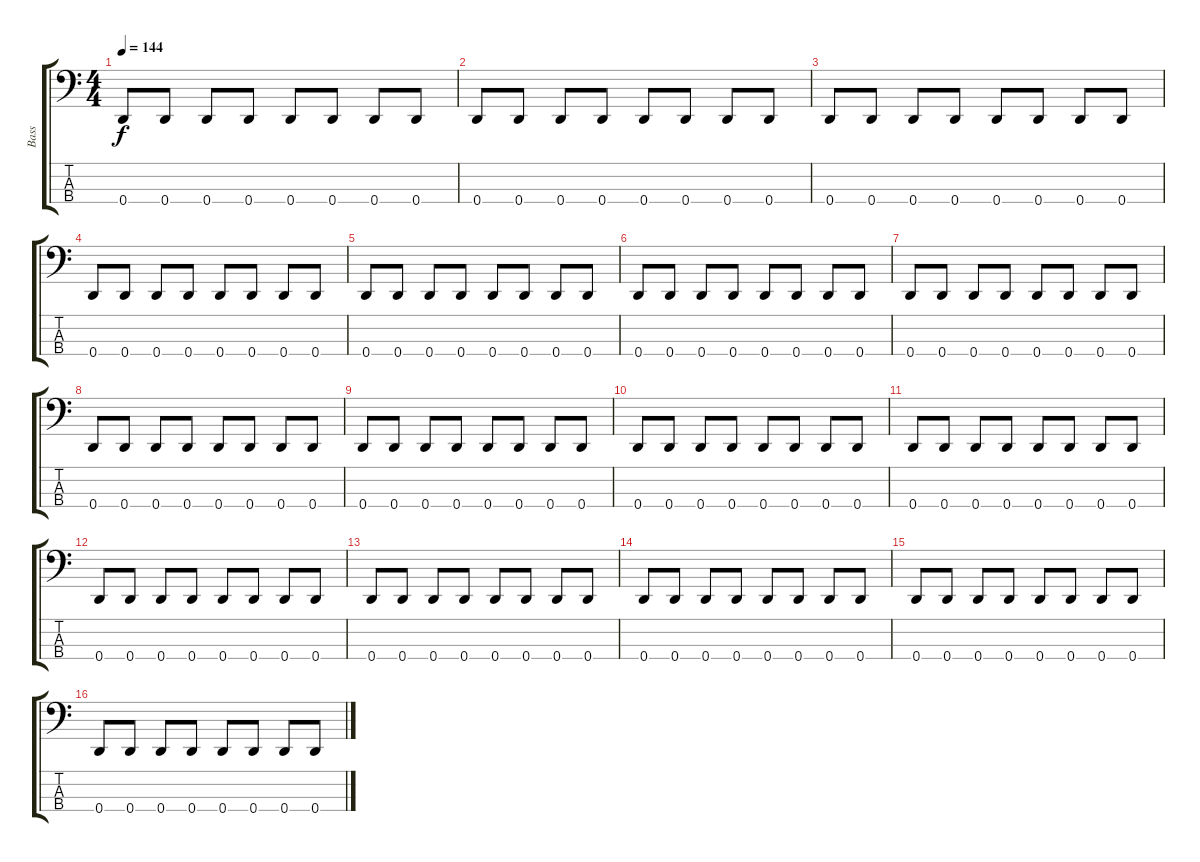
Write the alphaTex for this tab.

\track ("Bass" "Bass") {instrument electricbasspick}
\staff {score tabs}
\tuning (F2 C2 G1 D1) {hide}
\ts (4 4)
\tempo 144
\clef f4
\ks c
0.4.8{dy f} 0.4.8 0.4.8 0.4.8 0.4.8 0.4.8 0.4.8 0.4.8 |
0.4.8 0.4.8 0.4.8 0.4.8 0.4.8 0.4.8 0.4.8 0.4.8 |
0.4.8 0.4.8 0.4.8 0.4.8 0.4.8 0.4.8 0.4.8 0.4.8 |
0.4.8 0.4.8 0.4.8 0.4.8 0.4.8 0.4.8 0.4.8 0.4.8 |
0.4.8 0.4.8 0.4.8 0.4.8 0.4.8 0.4.8 0.4.8 0.4.8 |
0.4.8 0.4.8 0.4.8 0.4.8 0.4.8 0.4.8 0.4.8 0.4.8 |
0.4.8 0.4.8 0.4.8 0.4.8 0.4.8 0.4.8 0.4.8 0.4.8 |
0.4.8 0.4.8 0.4.8 0.4.8 0.4.8 0.4.8 0.4.8 0.4.8 |
0.4.8 0.4.8 0.4.8 0.4.8 0.4.8 0.4.8 0.4.8 0.4.8 |
0.4.8 0.4.8 0.4.8 0.4.8 0.4.8 0.4.8 0.4.8 0.4.8 |
0.4.8 0.4.8 0.4.8 0.4.8 0.4.8 0.4.8 0.4.8 0.4.8 |
0.4.8 0.4.8 0.4.8 0.4.8 0.4.8 0.4.8 0.4.8 0.4.8 |
0.4.8 0.4.8 0.4.8 0.4.8 0.4.8 0.4.8 0.4.8 0.4.8 |
0.4.8 0.4.8 0.4.8 0.4.8 0.4.8 0.4.8 0.4.8 0.4.8 |
0.4.8 0.4.8 0.4.8 0.4.8 0.4.8 0.4.8 0.4.8 0.4.8 |
0.4.8 0.4.8 0.4.8 0.4.8 0.4.8 0.4.8 0.4.8 0.4.8
